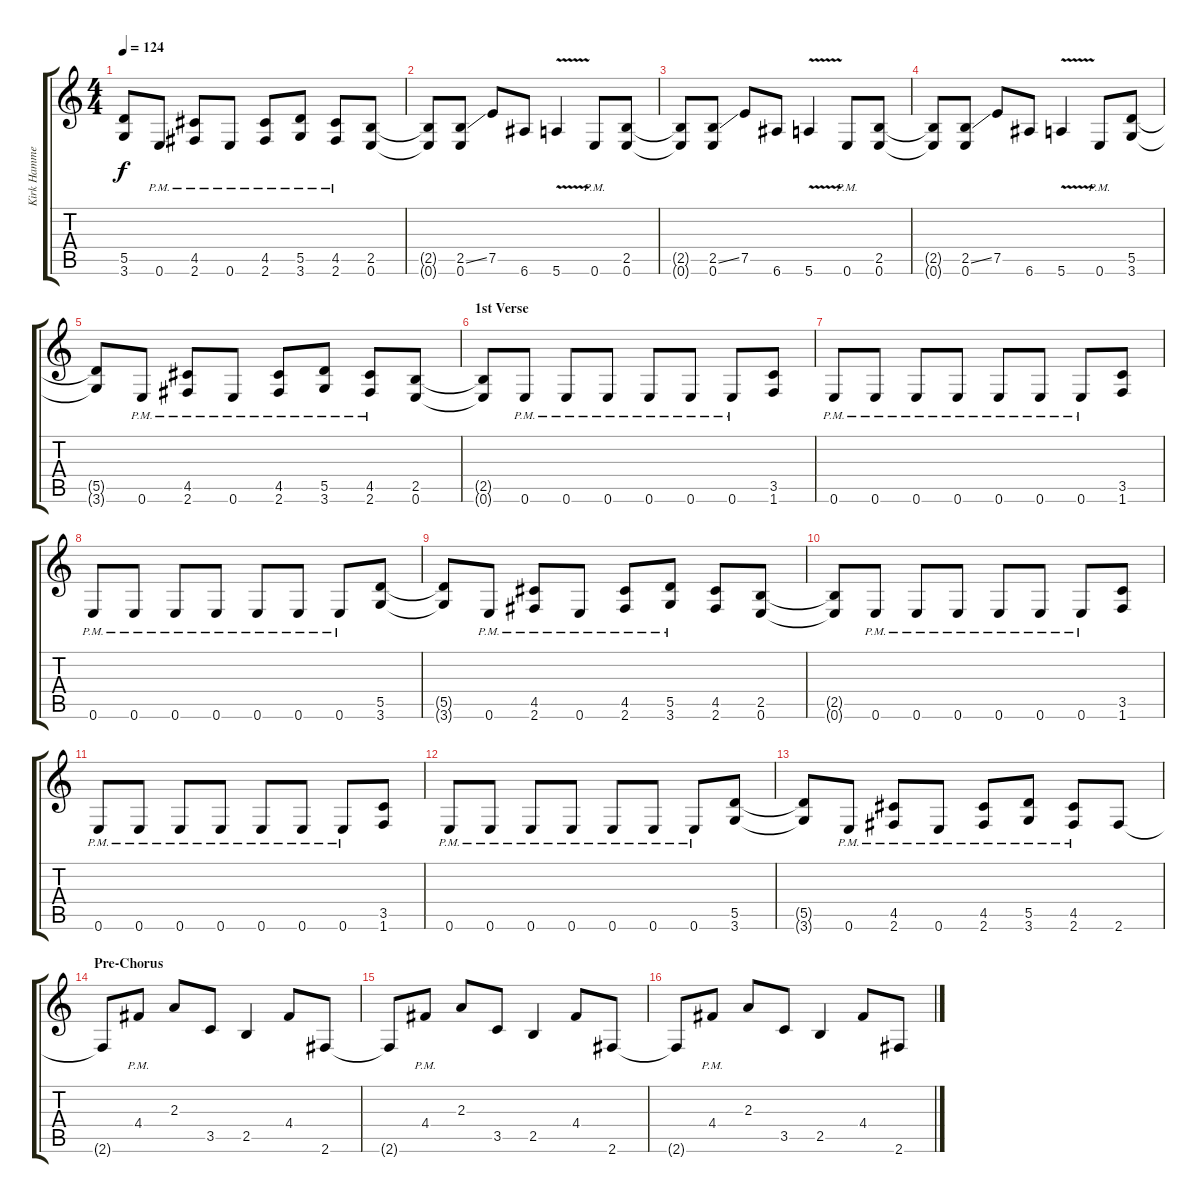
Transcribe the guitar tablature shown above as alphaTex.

\track ("Kirk Hammett (Lead)" "Kirk Hamme") {instrument distortionguitar}
\staff {score tabs}
\tuning (E4 B3 G3 D3 A2 E2) {hide}
\ts (4 4)
\tempo 124
\clef g2
\ks c
(5.5{t} 3.6{t}).8{dy f} 0.6{pm}.8 (4.5{pm} 2.6{pm}).8 0.6{pm}.8 (4.5{pm} 2.6{pm}).8 (5.5{pm} 3.6{pm}).8 (4.5{pm} 2.6{pm}).8 (2.5 0.6).8 |
(2.5{t} 0.6{t}).8 (2.5{ss} 0.6).8 7.5.8 6.6.8 5.6{v}.4 0.6{pm}.8 (2.5 0.6).8 |
(2.5{t} 0.6{t}).8 (2.5{ss} 0.6).8 7.5.8 6.6.8 5.6{v}.4 0.6{pm}.8 (2.5 0.6).8 |
(2.5{t} 0.6{t}).8 (2.5{ss} 0.6).8 7.5.8 6.6.8 5.6{v}.4 0.6{pm}.8 (5.5 3.6).8 |
(5.5{t} 3.6{t}).8 0.6{pm}.8 (4.5{pm} 2.6{pm}).8 0.6{pm}.8 (4.5{pm} 2.6{pm}).8 (5.5{pm} 3.6{pm}).8 (4.5{pm} 2.6{pm}).8 (2.5 0.6).8 |
\section ("" "1st Verse")
(2.5{t} 0.6{t}).8 0.6{pm}.8 0.6{pm}.8 0.6{pm}.8 0.6{pm}.8 0.6{pm}.8 0.6{pm}.8 (3.5 1.6).8 |
0.6{pm}.8 0.6{pm}.8 0.6{pm}.8 0.6{pm}.8 0.6{pm}.8 0.6{pm}.8 0.6{pm}.8 (3.5 1.6).8 |
0.6{pm}.8 0.6{pm}.8 0.6{pm}.8 0.6{pm}.8 0.6{pm}.8 0.6{pm}.8 0.6{pm}.8 (5.5 3.6).8 |
(5.5{t} 3.6{t}).8 0.6{pm}.8 (4.5{pm} 2.6{pm}).8 0.6{pm}.8 (4.5{pm} 2.6{pm}).8 (5.5{pm} 3.6{pm}).8 (4.5 2.6).8 (2.5 0.6).8 |
(2.5{t} 0.6{t}).8 0.6{pm}.8 0.6{pm}.8 0.6{pm}.8 0.6{pm}.8 0.6{pm}.8 0.6{pm}.8 (3.5 1.6).8 |
0.6{pm}.8 0.6{pm}.8 0.6{pm}.8 0.6{pm}.8 0.6{pm}.8 0.6{pm}.8 0.6{pm}.8 (3.5 1.6).8 |
0.6{pm}.8 0.6{pm}.8 0.6{pm}.8 0.6{pm}.8 0.6{pm}.8 0.6{pm}.8 0.6{pm}.8 (5.5 3.6).8 |
(5.5{t} 3.6{t}).8 0.6{pm}.8 (4.5{pm} 2.6{pm}).8 0.6{pm}.8 (4.5{pm} 2.6{pm}).8 (5.5{pm} 3.6{pm}).8 (4.5{pm} 2.6{pm}).8 2.6.8 |
\section ("" "Pre-Chorus")
2.6{t}.8 4.4{pm}.8 2.3.8 3.5.8 2.5.4 4.4.8 2.6.8 |
2.6{t}.8 4.4{pm}.8 2.3.8 3.5.8 2.5.4 4.4.8 2.6.8 |
2.6{t}.8 4.4{pm}.8 2.3.8 3.5.8 2.5.4 4.4.8 2.6.8
